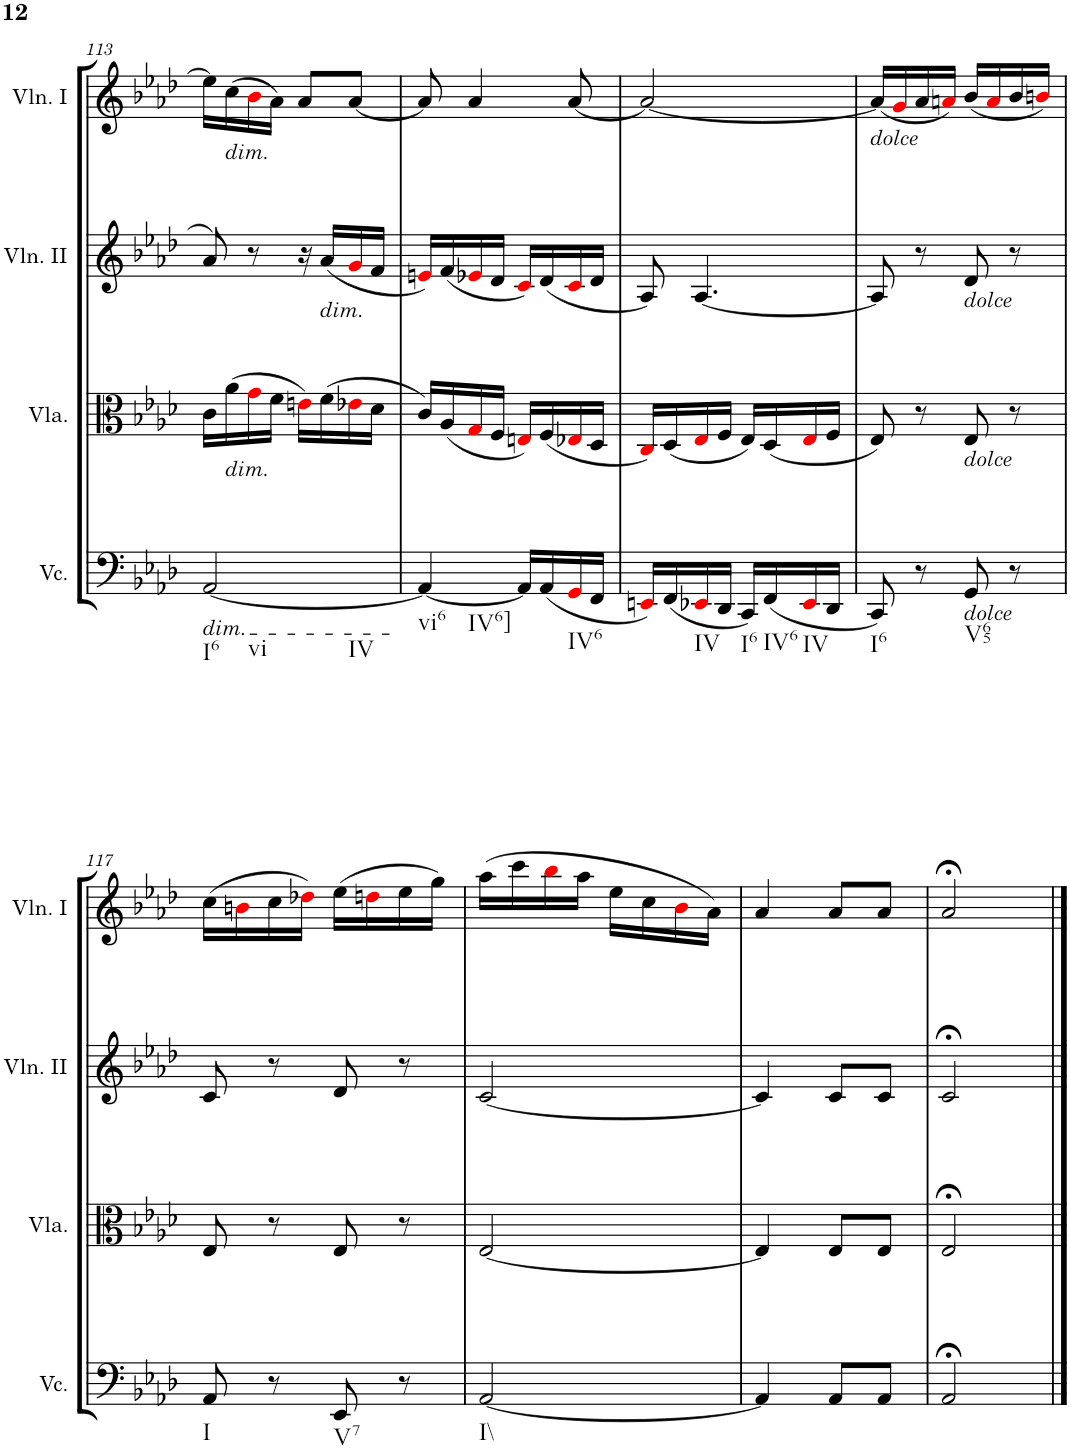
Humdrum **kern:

**kern	**kern	**kern	**kern
*part4	*part3	*part2	*part1
*staff4	*staff3	*staff2	*staff1
*I"Violoncello	*I"Viola	*I"Violino II	*I"Violino I
*I'Vc.	*I'Vla.	*I'Vln. II	*I'Vln. I
!!LO:PB:g=z
*clefF4	*clefC3	*clefG2	*clefG2
*k[b-e-a-d-]	*k[b-e-a-d-]	*k[b-e-a-d-]	*k[b-e-a-d-]
*M2/4	*M2/4	*M2/4	*M2/4
=113	=113	=113	=113
!LO:TX:b:i:t=dim.	!	!	!
!LO:TX:b:t=I6	!	!	!
!LO:TX:b:t=vi	!	!	!
!LO:TX:b:t=IV	!	!	!
[2AA-/	16c\LL	8a-/	16ee-\LL]
!	!	!	!LO:TX:b:i:t=dim.
!	!LO:TX:b:i:t=dim.	!	!
.	(16a-\	.	(16cc\
.	16gi\	8r	16b-i\
.	16f\JJ	.	16a-\JJ)
.	16eni\LL)	16r	8a-/L
!	!	!LO:TX:b:i:t=dim.	!
.	(16f\	(16a-/LL	.
.	16e-Xi\	16gi/	[8a-/J
.	16d-\JJ	16f/JJ	.
=114	=114	=114	=114
!LO:TX:b:t=vi6	!	!	!
!LO:TX:b:t=IV6]	!	!	!
4AA-/_	16c/LL)	16eni/LL)	8a-/]
.	(16A-/	(16f/	.
.	16Gi/	16e-Xi/	4a-/
.	16F/JJ	16d-/JJ	.
16AA-/LL]	16Eni/LL)	16ci/LL)	.
(16AA-/	(16F/	(16d-/	.
!LO:TX:b:t=IV6	!	!	!
16GGi/	16E-Xi/	16ci/	[8a-/
16FF/JJ	16D-/JJ	16d-/JJ	.
=115	=115	=115	=115
16EEni/LL)	16Ci/LL)	8A-/)	2a-/_
(16FF/	(16D-/	.	.
!LO:TX:b:t=IV	!	!	!
16EE-Xi/	16E-i/	[4.A-/	.
16DD-/JJ	16F/JJ	.	.
!LO:TX:b:t=I6	!	!	!
16CC/LL)	16E-/LL)	.	.
!LO:TX:b:t=IV6	!	!	!
(16FF/	(16D-/	.	.
!LO:TX:b:t=IV	!	!	!
16EE-i/	16E-i/	.	.
16DD-/JJ	16F/JJ	.	.
=116	=116	=116	=116
!	!	!	!LO:TX:b:i:t=dolce
!LO:TX:b:t=I6	!	!	!
8CC/)	8E-/)	8A-/]	(16a-/LL]
.	.	.	16gi/
8r	8r	8r	16a-/
.	.	.	16ani/JJ)
!	!	!LO:TX:b:i:t=dolce	!
!	!LO:TX:b:i:t=dolce	!	!
!LO:TX:b:i:t=dolce	!	!	!
!LO:TX:b:t=V65	!	!	!
8GG/	8E-/	8d-/	(16b-/LL
.	.	.	16ai/
8r	8r	8r	16b-/
.	.	.	16bni/JJ)
!!LO:LB:g=z
=117	=117	=117	=117
!LO:TX:b:t=I	!	!	!
8AA-/	8E-/	8c/	(16cc\LL
.	.	.	16bni\
8r	8r	8r	16cc\
.	.	.	16dd-Xi\JJ)
!LO:TX:b:t=V7	!	!	!
8EE-/	8E-/	8d-/	(16ee-\LL
.	.	.	16ddni\
8r	8r	8r	16ee-\
.	.	.	16gg\JJ)
=118	=118	=118	=118
!LO:TX:b:t=I\\	!	!	!
[2AA-/	[2E-/	[2c/	(16aa-\LL
.	.	.	16ccc\
.	.	.	16bb-i\
.	.	.	16aa-\JJ
.	.	.	16ee-\LL
.	.	.	16cc\
.	.	.	16b-i\
.	.	.	16a-\JJ)
=119	=119	=119	=119
4AA-/]	4E-/]	4c/]	4a-/
8AA-/L	8E-/L	8c/L	8a-/L
8AA-/J	8E-/J	8c/J	8a-/J
=120	=120	=120	=120
2AA-;</	2E-;</	2c;</	2a-;</
==	==	==	==
*-	*-	*-	*-
